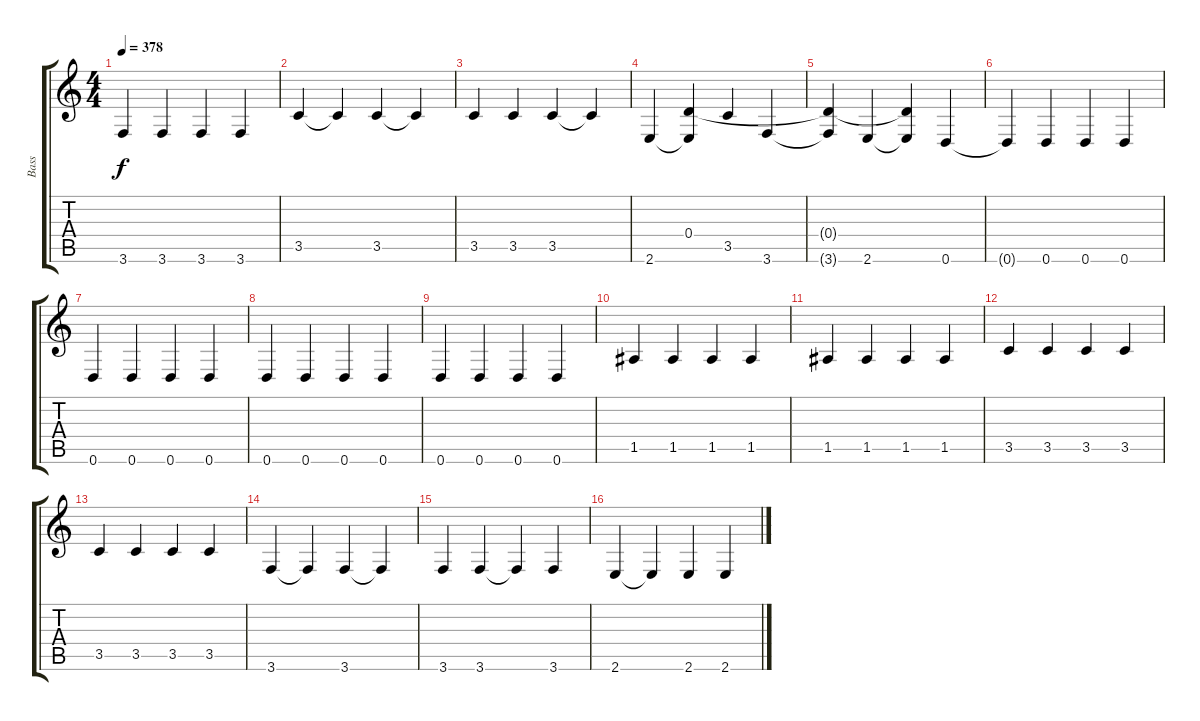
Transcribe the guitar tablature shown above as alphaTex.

\track ("Bass" "Bass") {instrument electricbassfinger}
\staff {score tabs}
\tuning (E4 B3 G3 D3 A2 D2) {hide}
\ts (4 4)
\tempo 378
\clef g2
\ks c
3.6.4{dy f} 3.6.4 3.6.4 3.6.4 |
3.5.4 3.5{t}.4 3.5.4 3.5{t}.4 |
3.5.4 3.5.4 3.5.4 3.5{t}.4 |
2.6.4 (0.4 2.6{t}).4 3.5.4 3.6.4 |
(0.4{t} 3.6{t}).4 2.6.4 (0.4{t} 2.6{t}).4 0.6.4 |
0.6{t}.4 0.6.4 0.6.4 0.6.4 |
0.6.4 0.6.4 0.6.4 0.6.4 |
0.6.4 0.6.4 0.6.4 0.6.4 |
0.6.4 0.6.4 0.6.4 0.6.4 |
1.5.4 1.5.4 1.5.4 1.5.4 |
1.5.4 1.5.4 1.5.4 1.5.4 |
3.5.4 3.5.4 3.5.4 3.5.4 |
3.5.4 3.5.4 3.5.4 3.5.4 |
3.6.4 3.6{t}.4 3.6.4 3.6{t}.4 |
3.6.4 3.6.4 3.6{t}.4 3.6.4 |
2.6.4 2.6{t}.4 2.6.4 2.6.4
